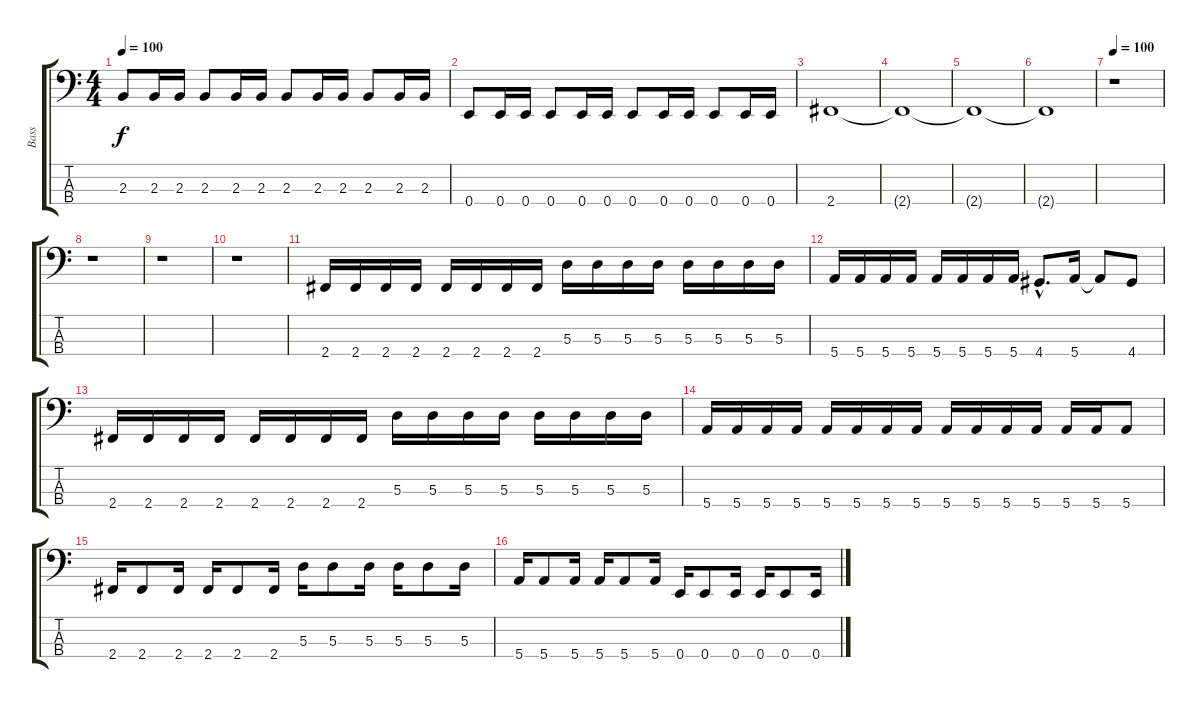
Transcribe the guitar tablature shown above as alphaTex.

\track ("Bass" "Bass") {instrument electricbasspick}
\staff {score tabs}
\tuning (G2 D2 A1 E1) {hide}
\ts (4 4)
\tempo 100
\clef f4
\ks c
2.3.8{dy f} 2.3.16 2.3.16 2.3.8 2.3.16 2.3.16 2.3.8 2.3.16 2.3.16 2.3.8 2.3.16 2.3.16 |
0.4.8 0.4.16 0.4.16 0.4.8 0.4.16 0.4.16 0.4.8 0.4.16 0.4.16 0.4.8 0.4.16 0.4.16 |
2.4.1 |
2.4{t}.1 |
2.4{t}.1 |
2.4{t}.1 |
\tempo 100
r.1 |
r.1 |
r.1 |
r.1 |
2.4.16 2.4.16 2.4.16 2.4.16 2.4.16 2.4.16 2.4.16 2.4.16 5.3.16 5.3.16 5.3.16 5.3.16 5.3.16 5.3.16 5.3.16 5.3.16 |
5.4.16 5.4.16 5.4.16 5.4.16 5.4.16 5.4.16 5.4.16 5.4.16 4.4{hac}.8{d} 5.4.16 5.4{t}.8 4.4.8 |
2.4.16 2.4.16 2.4.16 2.4.16 2.4.16 2.4.16 2.4.16 2.4.16 5.3.16 5.3.16 5.3.16 5.3.16 5.3.16 5.3.16 5.3.16 5.3.16 |
5.4.16 5.4.16 5.4.16 5.4.16 5.4.16 5.4.16 5.4.16 5.4.16 5.4.16 5.4.16 5.4.16 5.4.16 5.4.16 5.4.16 5.4.8 |
2.4.16 2.4.8 2.4.16 2.4.16 2.4.8 2.4.16 5.3.16 5.3.8 5.3.16 5.3.16 5.3.8 5.3.16 |
5.4.16 5.4.8 5.4.16 5.4.16 5.4.8 5.4.16 0.4.16 0.4.8 0.4.16 0.4.16 0.4.8 0.4.16
